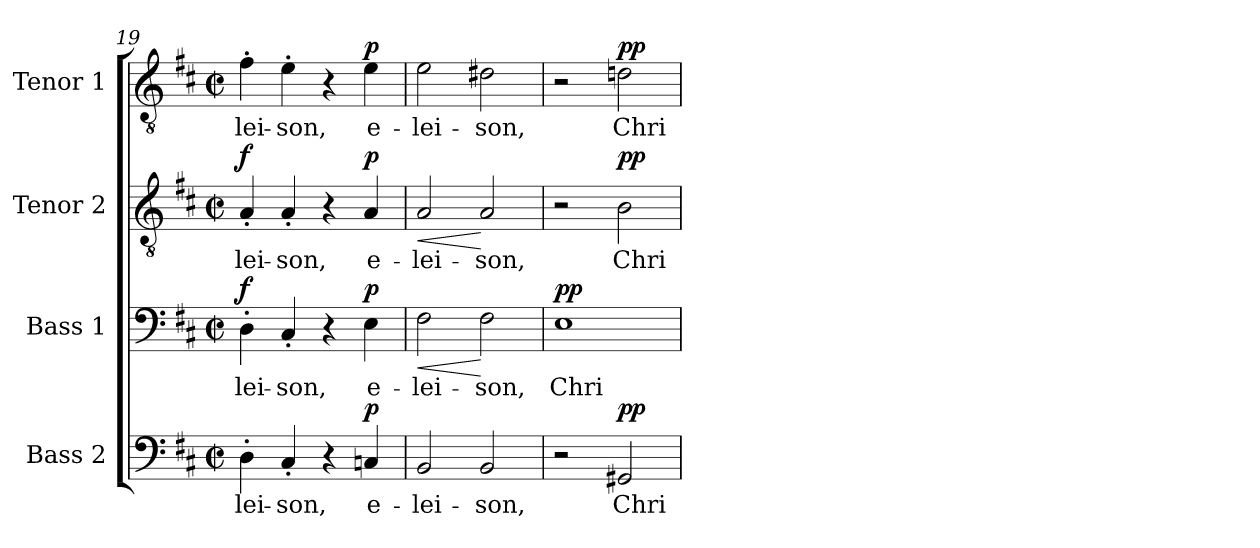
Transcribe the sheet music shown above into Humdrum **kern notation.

**kern	**text	**dynam	**kern	**text	**dynam	**kern	**text	**dynam	**kern	**text	**dynam
*part4	*part4	*part4	*part3	*part3	*part3	*part2	*part2	*part2	*part1	*part1	*part1
*staff4	*staff4	*staff4	*staff3	*staff3	*staff3	*staff2	*staff2	*staff2	*staff1	*staff1	*staff1
*I"Bass 2	*	*	*I"Bass 1	*	*	*I"Tenor 2	*	*	*I"Tenor 1	*	*
*I'B. 2	*	*	*I'B. 1	*	*	*I'T. 2	*	*	*I'T. 1	*	*
*clefF4	*	*	*clefF4	*	*	*clefGv2	*	*	*clefGv2	*	*
*k[f#c#]	*	*	*k[f#c#]	*	*	*k[f#c#]	*	*	*k[f#c#]	*	*
*D:	*	*	*D:	*	*	*D:	*	*	*D:	*	*
*M2/2	*	*	*M2/2	*	*	*M2/2	*	*	*M2/2	*	*
*met(c|)	*	*	*met(c|)	*	*	*met(c|)	*	*	*met(c|)	*	*
=19	=19	=19	=19	=19	=19	=19	=19	=19	=19	=19	=19
!	!LO:LY:b	!	!	!LO:LY:b	!LO:DY:a	!	!LO:LY:b	!LO:DY:a	!	!LO:LY:b	!
4D'>\	-lei-	.	4D'>\	-lei-	f	4A'</	-lei-	f	4f#'>\	-lei-	.
!	!LO:LY:b	!	!	!LO:LY:b	!	!	!LO:LY:b	!	!	!LO:LY:b	!
4C#'</	-son,	.	4C#'</	-son,	.	4A'</	-son,	.	4e'>\	-son,	.
4r	.	.	4r	.	.	4r	.	.	4r	.	.
!	!LO:LY:b	!LO:DY:a	!	!LO:LY:b	!LO:DY:a	!	!LO:LY:b	!LO:DY:a	!	!LO:LY:b	!LO:DY:a
4Cn/	e-	p	4E\	e-	p	4A/	e-	p	4e\	e-	p
=20	=20	=20	=20	=20	=20	=20	=20	=20	=20	=20	=20
!	!LO:LY:b	!	!	!LO:LY:b	!LO:HP:b	!	!LO:LY:b	!LO:HP:b	!	!LO:LY:b	!
2BB/	-lei-	.	2F#\	-lei-	<	2A/	-lei-	<	2e\	-lei-	.
!	!LO:LY:b	!	!	!LO:LY:b	!	!	!LO:LY:b	!	!	!LO:LY:b	!
2BB/	-son,	.	2F#\	-son,	[	2A/	-son,	[	2d#X\	-son,	.
=21	=21	=21	=21	=21	=21	=21	=21	=21	=21	=21	=21
!	!	!	!	!LO:LY:b	!LO:DY:a	!	!	!	!	!	!
2r	.	.	1E	Chri-	pp	2r	.	.	2r	.	.
!	!LO:LY:b	!LO:DY:a	!	!	!	!	!LO:LY:b	!LO:DY:a	!	!LO:LY:b	!LO:DY:a
2GG#X/	Chri-	pp	.	.	.	2B\	Chri-	pp	2dn\	Chri-	pp
=	=	=	=	=	=	=	=	=	=	=	=
*-	*-	*-	*-	*-	*-	*-	*-	*-	*-	*-	*-
